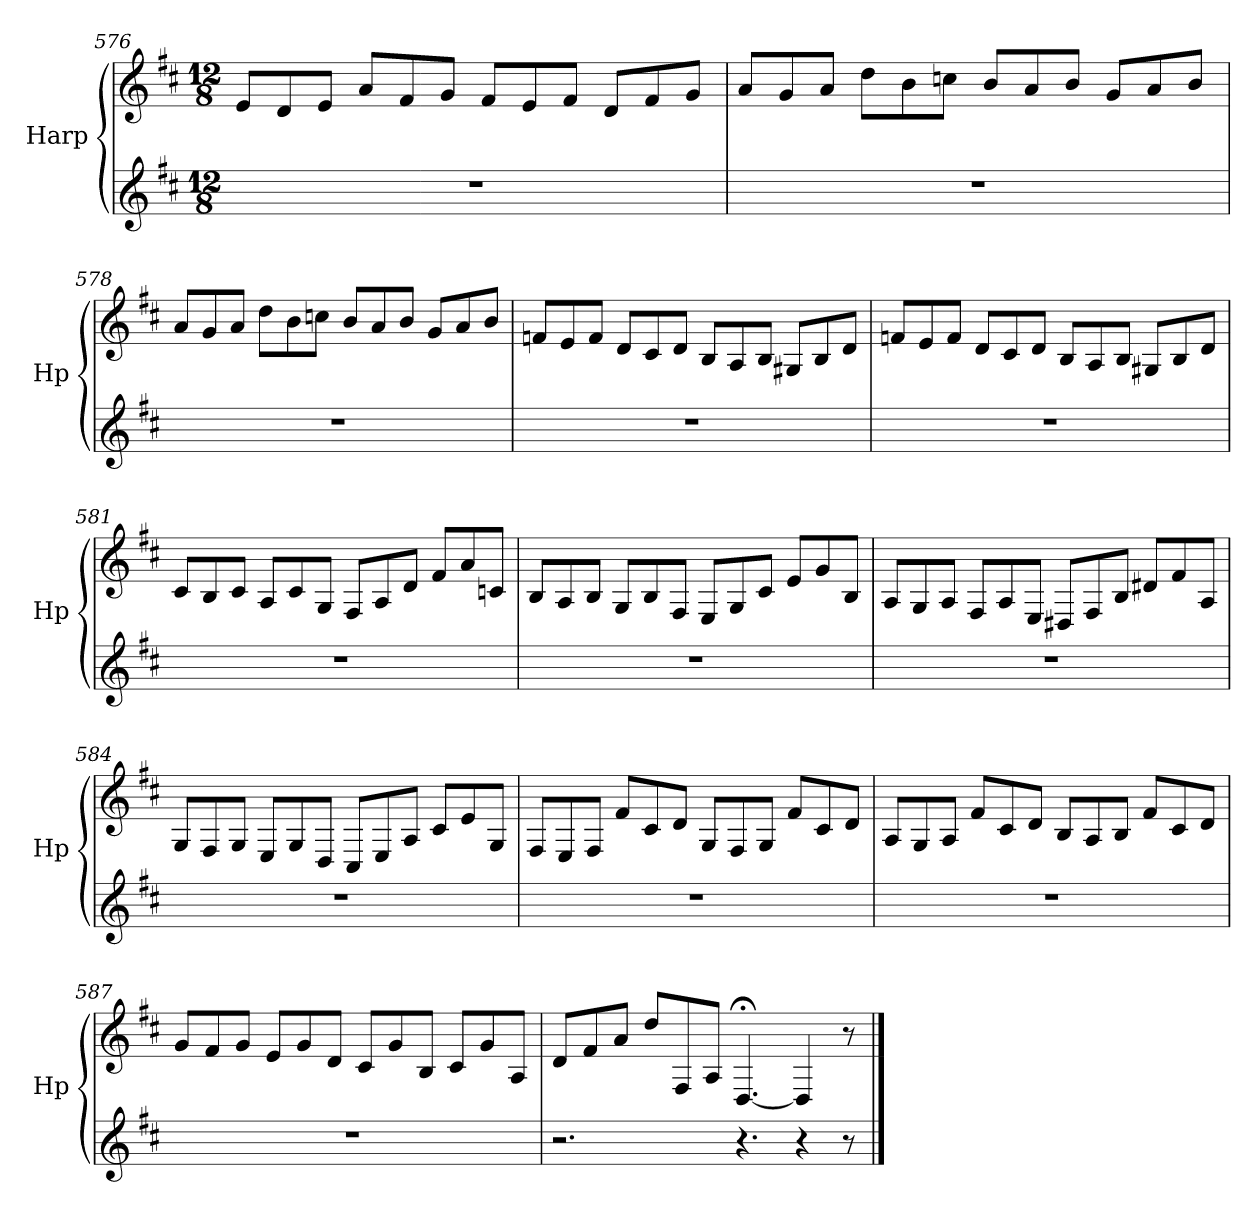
**kern	**kern
*part1	*part1
*staff2	*staff1
*I"Harp	*
*I'Hp	*
!!LO:LB:g=z
*clefG2	*clefG2
*k[f#c#]	*k[f#c#]
*M12/8	*M12/8
=576	=576
1.r	8e/L
.	8d/
.	8e/J
.	8a/L
.	8f#/
.	8g/J
.	8f#/L
.	8e/
.	8f#/J
.	8d/L
.	8f#/
.	8g/J
=577	=577
1.r	8a/L
.	8g/
.	8a/J
.	8dd\L
.	8b\
.	8ccn\J
.	8b/L
.	8a/
.	8b/J
.	8g/L
.	8a/
.	8b/J
=578	=578
1.r	8a/L
.	8g/
.	8a/J
.	8dd\L
.	8b\
.	8ccn\J
.	8b/L
.	8a/
.	8b/J
.	8g/L
.	8a/
.	8b/J
!!LO:PB:g=z
=579	=579
1.r	8fn/L
.	8e/
.	8f/J
.	8d/L
.	8c#/
.	8d/J
.	8B/L
.	8A/
.	8B/J
.	8G#X/L
.	8B/
.	8d/J
=580	=580
1.r	8fn/L
.	8e/
.	8f/J
.	8d/L
.	8c#/
.	8d/J
.	8B/L
.	8A/
.	8B/J
.	8G#X/L
.	8B/
.	8d/J
!!LO:LB:g=z
=581	=581
1.r	8c#/L
.	8B/
.	8c#/J
.	8A/L
.	8c#/
.	8G/J
.	8F#/L
.	8A/
.	8d/J
.	8f#/L
.	8a/
.	8cn/J
=582	=582
1.r	8B/L
.	8A/
.	8B/J
.	8G/L
.	8B/
.	8F#/J
.	8E/L
.	8G/
.	8c#/J
.	8e/L
.	8g/
.	8B/J
!!LO:LB:g=z
=583	=583
1.r	8A/L
.	8G/
.	8A/J
.	8F#/L
.	8A/
.	8E/J
.	8D#X/L
.	8F#/
.	8B/J
.	8d#X/L
.	8f#/
.	8A/J
=584	=584
1.r	8G/L
.	8F#/
.	8G/J
.	8E/L
.	8G/
.	8D/J
.	8C#/L
.	8E/
.	8A/J
.	8c#/L
.	8e/
.	8G/J
!!LO:LB:g=z
=585	=585
1.r	8F#/L
.	8E/
.	8F#/J
.	8f#/L
.	8c#/
.	8d/J
.	8G/L
.	8F#/
.	8G/J
.	8f#/L
.	8c#/
.	8d/J
=586	=586
1.r	8A/L
.	8G/
.	8A/J
.	8f#/L
.	8c#/
.	8d/J
.	8B/L
.	8A/
.	8B/J
.	8f#/L
.	8c#/
.	8d/J
=587	=587
1.r	8g/L
.	8f#/
.	8g/J
.	8e/L
.	8g/
.	8d/J
.	8c#/L
.	8g/
.	8B/J
.	8c#/L
.	8g/
.	8A/J
!!LO:LB:g=z
=588	=588
2.r	8d/L
.	8f#/
.	8a/J
.	8dd/L
.	8F#/
.	8A/J
4.r	[4.D;</
4r	4D/]
8r	8r
==	==
*-	*-
